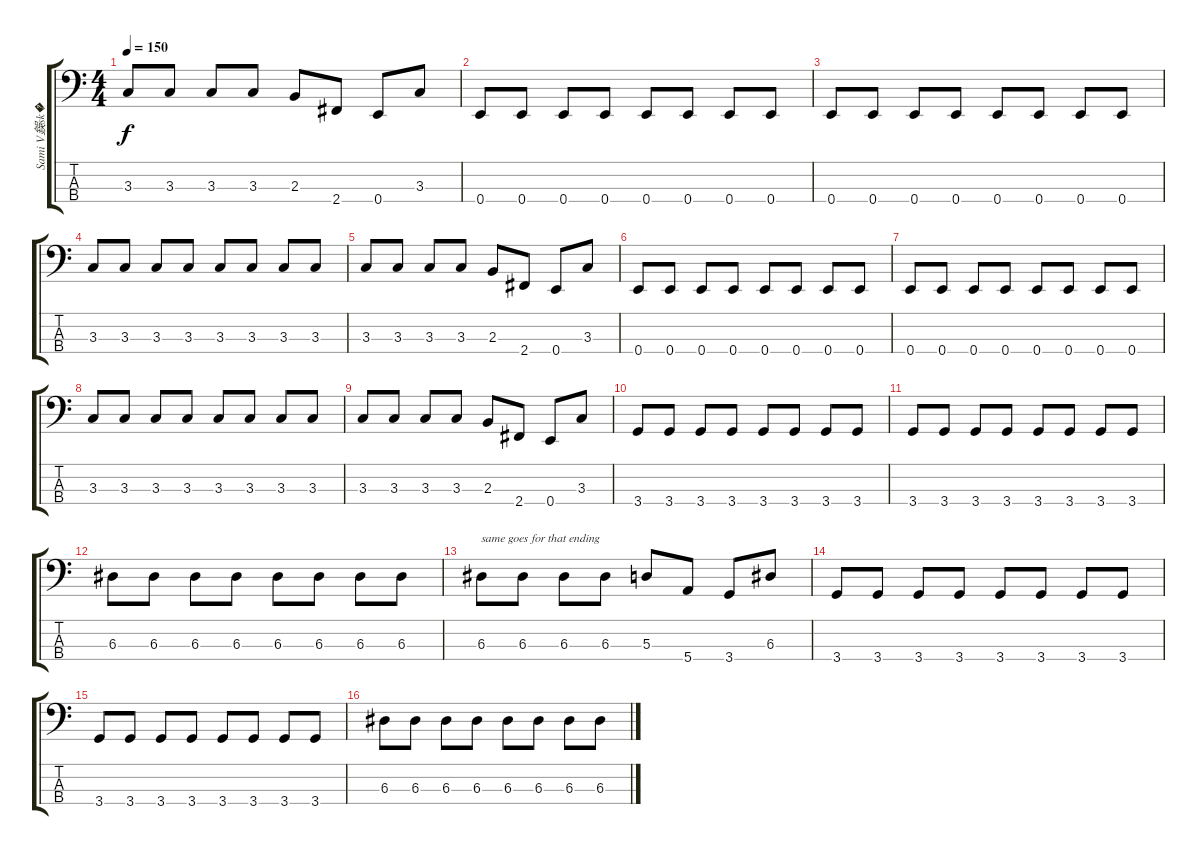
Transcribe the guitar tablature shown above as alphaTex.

\track ("Sami V鋘sk�" "Sami V鋘sk�") {instrument electricbassfinger}
\staff {score tabs}
\tuning (G2 D2 A1 E1) {hide}
\ts (4 4)
\tempo 150
\clef f4
\ks c
3.3.8{dy f} 3.3.8 3.3.8 3.3.8 2.3.8 2.4.8 0.4.8 3.3.8 |
0.4.8 0.4.8 0.4.8 0.4.8 0.4.8 0.4.8 0.4.8 0.4.8 |
0.4.8 0.4.8 0.4.8 0.4.8 0.4.8 0.4.8 0.4.8 0.4.8 |
3.3.8 3.3.8 3.3.8 3.3.8 3.3.8 3.3.8 3.3.8 3.3.8 |
3.3.8 3.3.8 3.3.8 3.3.8 2.3.8 2.4.8 0.4.8 3.3.8 |
0.4.8 0.4.8 0.4.8 0.4.8 0.4.8 0.4.8 0.4.8 0.4.8 |
0.4.8 0.4.8 0.4.8 0.4.8 0.4.8 0.4.8 0.4.8 0.4.8 |
3.3.8 3.3.8 3.3.8 3.3.8 3.3.8 3.3.8 3.3.8 3.3.8 |
3.3.8 3.3.8 3.3.8 3.3.8 2.3.8 2.4.8 0.4.8 3.3.8 |
3.4.8 3.4.8 3.4.8 3.4.8 3.4.8 3.4.8 3.4.8 3.4.8 |
3.4.8 3.4.8 3.4.8 3.4.8 3.4.8 3.4.8 3.4.8 3.4.8 |
6.3.8 6.3.8 6.3.8 6.3.8 6.3.8 6.3.8 6.3.8 6.3.8 |
6.3.8{txt "same goes for that ending"} 6.3.8 6.3.8 6.3.8 5.3.8 5.4.8 3.4.8 6.3.8 |
3.4.8 3.4.8 3.4.8 3.4.8 3.4.8 3.4.8 3.4.8 3.4.8 |
3.4.8 3.4.8 3.4.8 3.4.8 3.4.8 3.4.8 3.4.8 3.4.8 |
6.3.8 6.3.8 6.3.8 6.3.8 6.3.8 6.3.8 6.3.8 6.3.8
